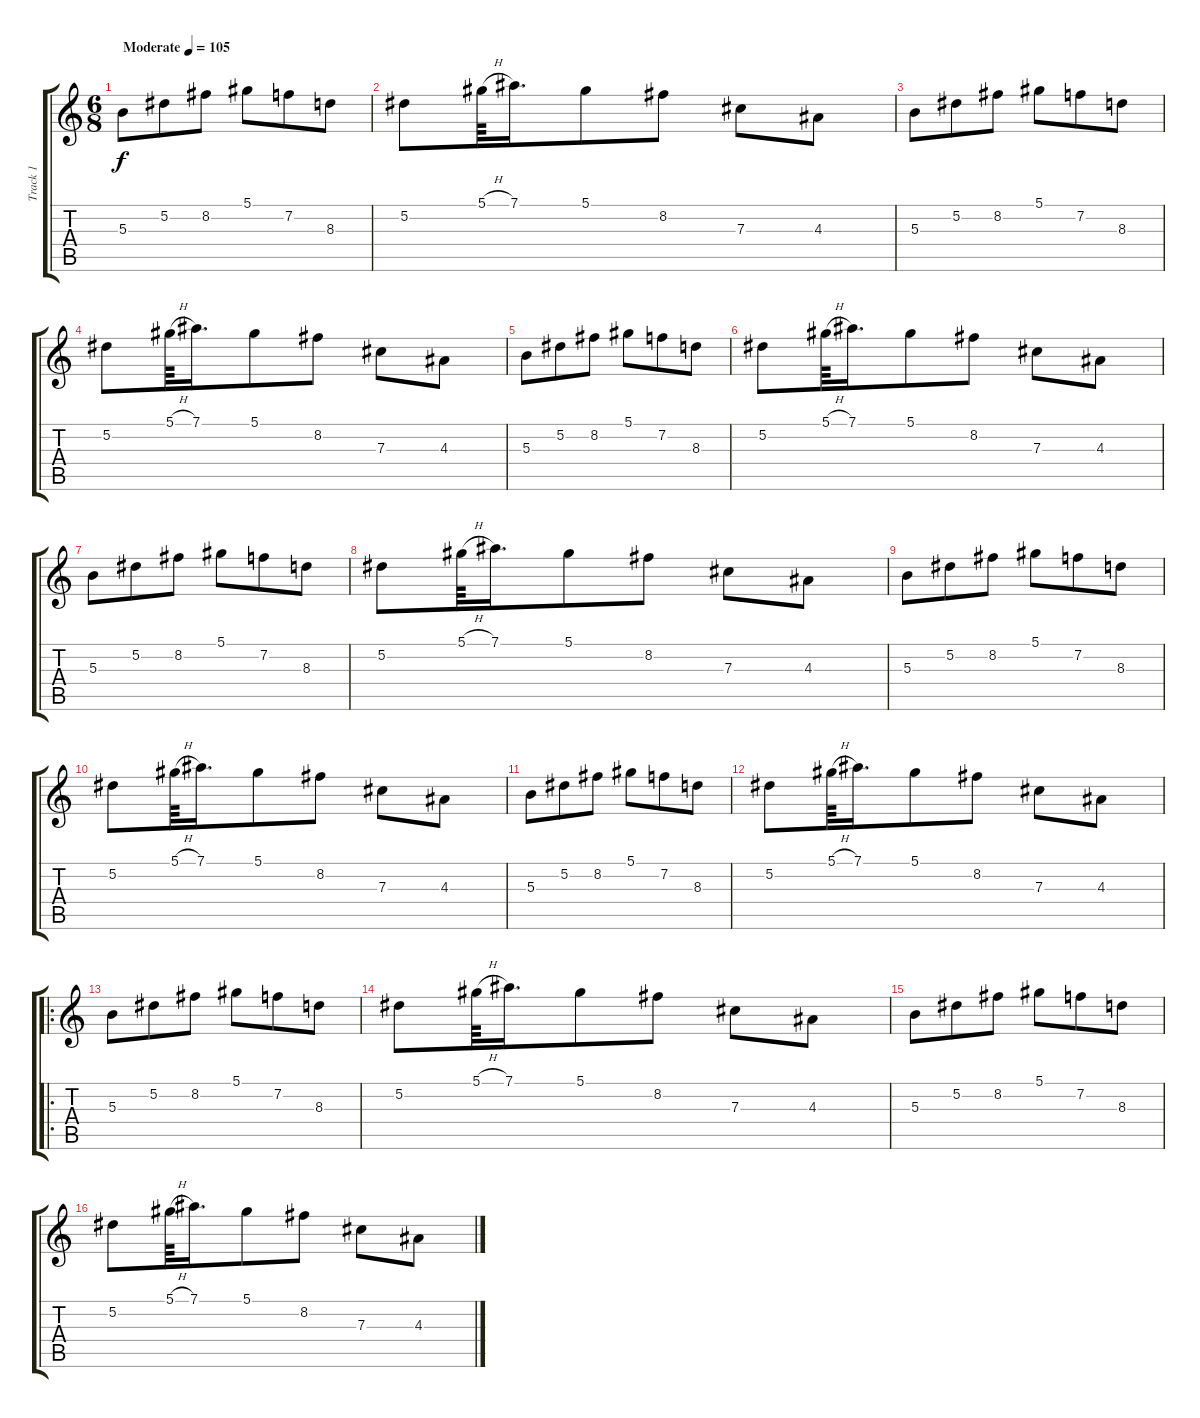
\track ("Track 1" "Track 1") {instrument acousticguitarnylon}
\staff {score tabs}
\tuning (Eb4 Bb3 Gb3 Db3 Ab2 Eb2) {hide}
\ts (6 8)
\tempo (105 "Moderate")
\clef g2
\ks c
5.3.8{dy f instrument acousticguitarnylon} 5.2.8 8.2.8 5.1.8 7.2.8 8.3.8 |
5.2.8 5.1{h}.64 7.1.16{d} 5.1.8 8.2.8 7.3.8 4.3.8 |
5.3.8 5.2.8 8.2.8 5.1.8 7.2.8 8.3.8 |
5.2.8 5.1{h}.64 7.1.16{d} 5.1.8 8.2.8 7.3.8 4.3.8 |
5.3.8 5.2.8 8.2.8 5.1.8 7.2.8 8.3.8 |
5.2.8 5.1{h}.64 7.1.16{d} 5.1.8 8.2.8 7.3.8 4.3.8 |
5.3.8 5.2.8 8.2.8 5.1.8 7.2.8 8.3.8 |
5.2.8 5.1{h}.64 7.1.16{d} 5.1.8 8.2.8 7.3.8 4.3.8 |
5.3.8 5.2.8 8.2.8 5.1.8 7.2.8 8.3.8 |
5.2.8 5.1{h}.64 7.1.16{d} 5.1.8 8.2.8 7.3.8 4.3.8 |
5.3.8 5.2.8 8.2.8 5.1.8 7.2.8 8.3.8 |
5.2.8 5.1{h}.64 7.1.16{d} 5.1.8 8.2.8 7.3.8 4.3.8 |
\ro
5.3.8 5.2.8 8.2.8 5.1.8 7.2.8 8.3.8 |
5.2.8 5.1{h}.64 7.1.16{d} 5.1.8 8.2.8 7.3.8 4.3.8 |
5.3.8 5.2.8 8.2.8 5.1.8 7.2.8 8.3.8 |
5.2.8 5.1{h}.64 7.1.16{d} 5.1.8 8.2.8 7.3.8 4.3.8
